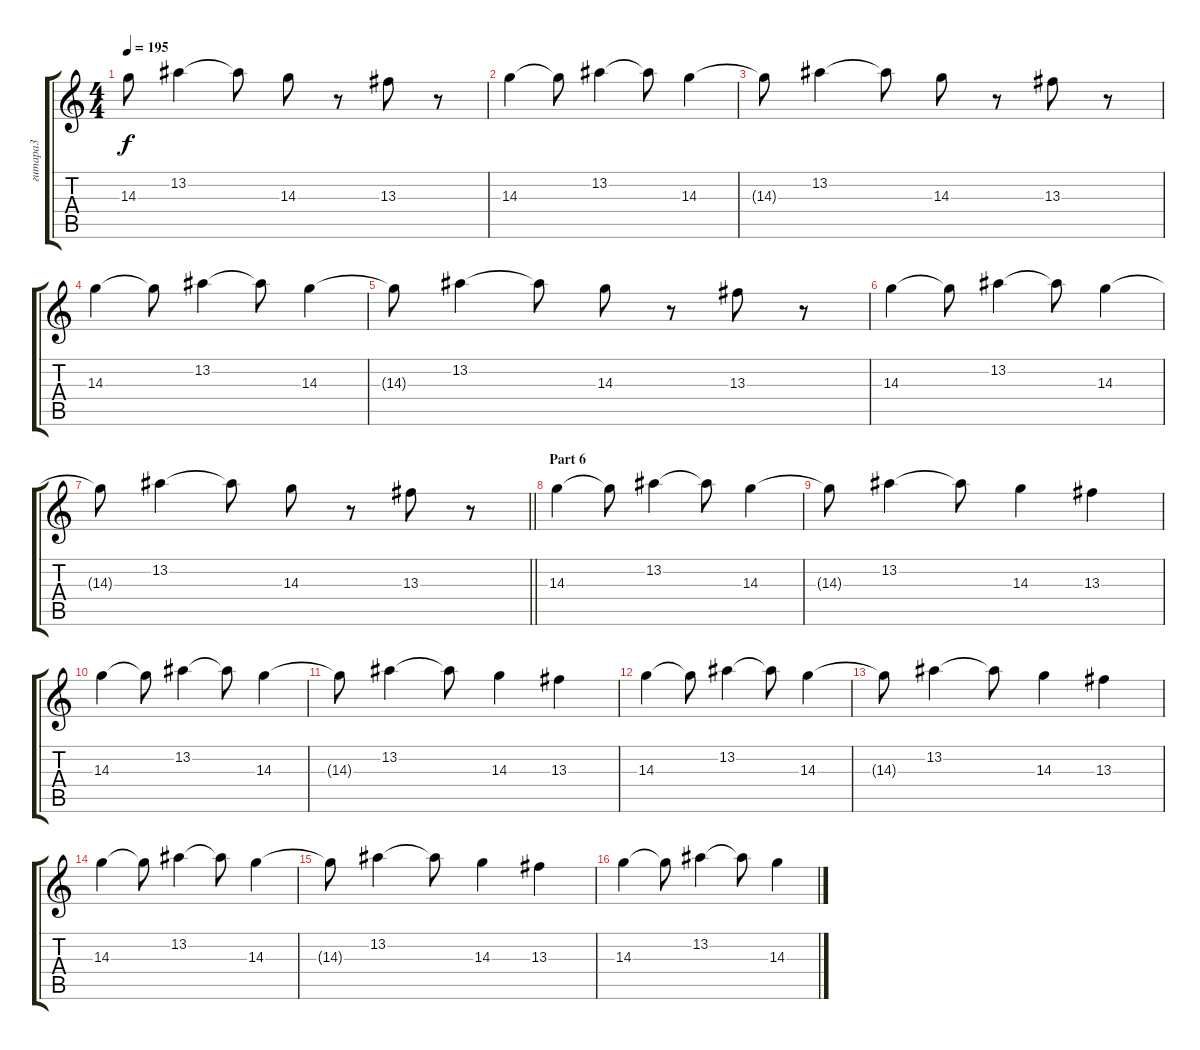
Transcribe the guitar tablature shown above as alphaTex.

\track ("гитара3" "гитара3") {instrument acousticguitarnylon}
\staff {score tabs}
\tuning (D4 A3 F3 C3 G2 C2) {hide}
\ts (4 4)
\tempo 195
\clef g2
\ks c
14.3{t}.8{dy f} 13.2.4 13.2{t}.8 14.3.8 r.8 13.3.8 r.8 |
14.3.4 14.3{t}.8 13.2.4 13.2{t}.8 14.3.4 |
14.3{t}.8 13.2.4 13.2{t}.8 14.3.8 r.8 13.3.8 r.8 |
14.3.4 14.3{t}.8 13.2.4 13.2{t}.8 14.3.4 |
14.3{t}.8 13.2.4 13.2{t}.8 14.3.8 r.8 13.3.8 r.8 |
14.3.4 14.3{t}.8 13.2.4 13.2{t}.8 14.3.4 |
\barLineRight lightlight
14.3{t}.8 13.2.4 13.2{t}.8 14.3.8 r.8 13.3.8 r.8 |
\section ("" "Part 6")
14.3.4 14.3{t}.8 13.2.4 13.2{t}.8 14.3.4 |
14.3{t}.8 13.2.4 13.2{t}.8 14.3.4 13.3.4 |
14.3.4 14.3{t}.8 13.2.4 13.2{t}.8 14.3.4 |
14.3{t}.8 13.2.4 13.2{t}.8 14.3.4 13.3.4 |
14.3.4 14.3{t}.8 13.2.4 13.2{t}.8 14.3.4 |
14.3{t}.8 13.2.4 13.2{t}.8 14.3.4 13.3.4 |
14.3.4 14.3{t}.8 13.2.4 13.2{t}.8 14.3.4 |
14.3{t}.8 13.2.4 13.2{t}.8 14.3.4 13.3.4 |
14.3.4 14.3{t}.8 13.2.4 13.2{t}.8 14.3.4
